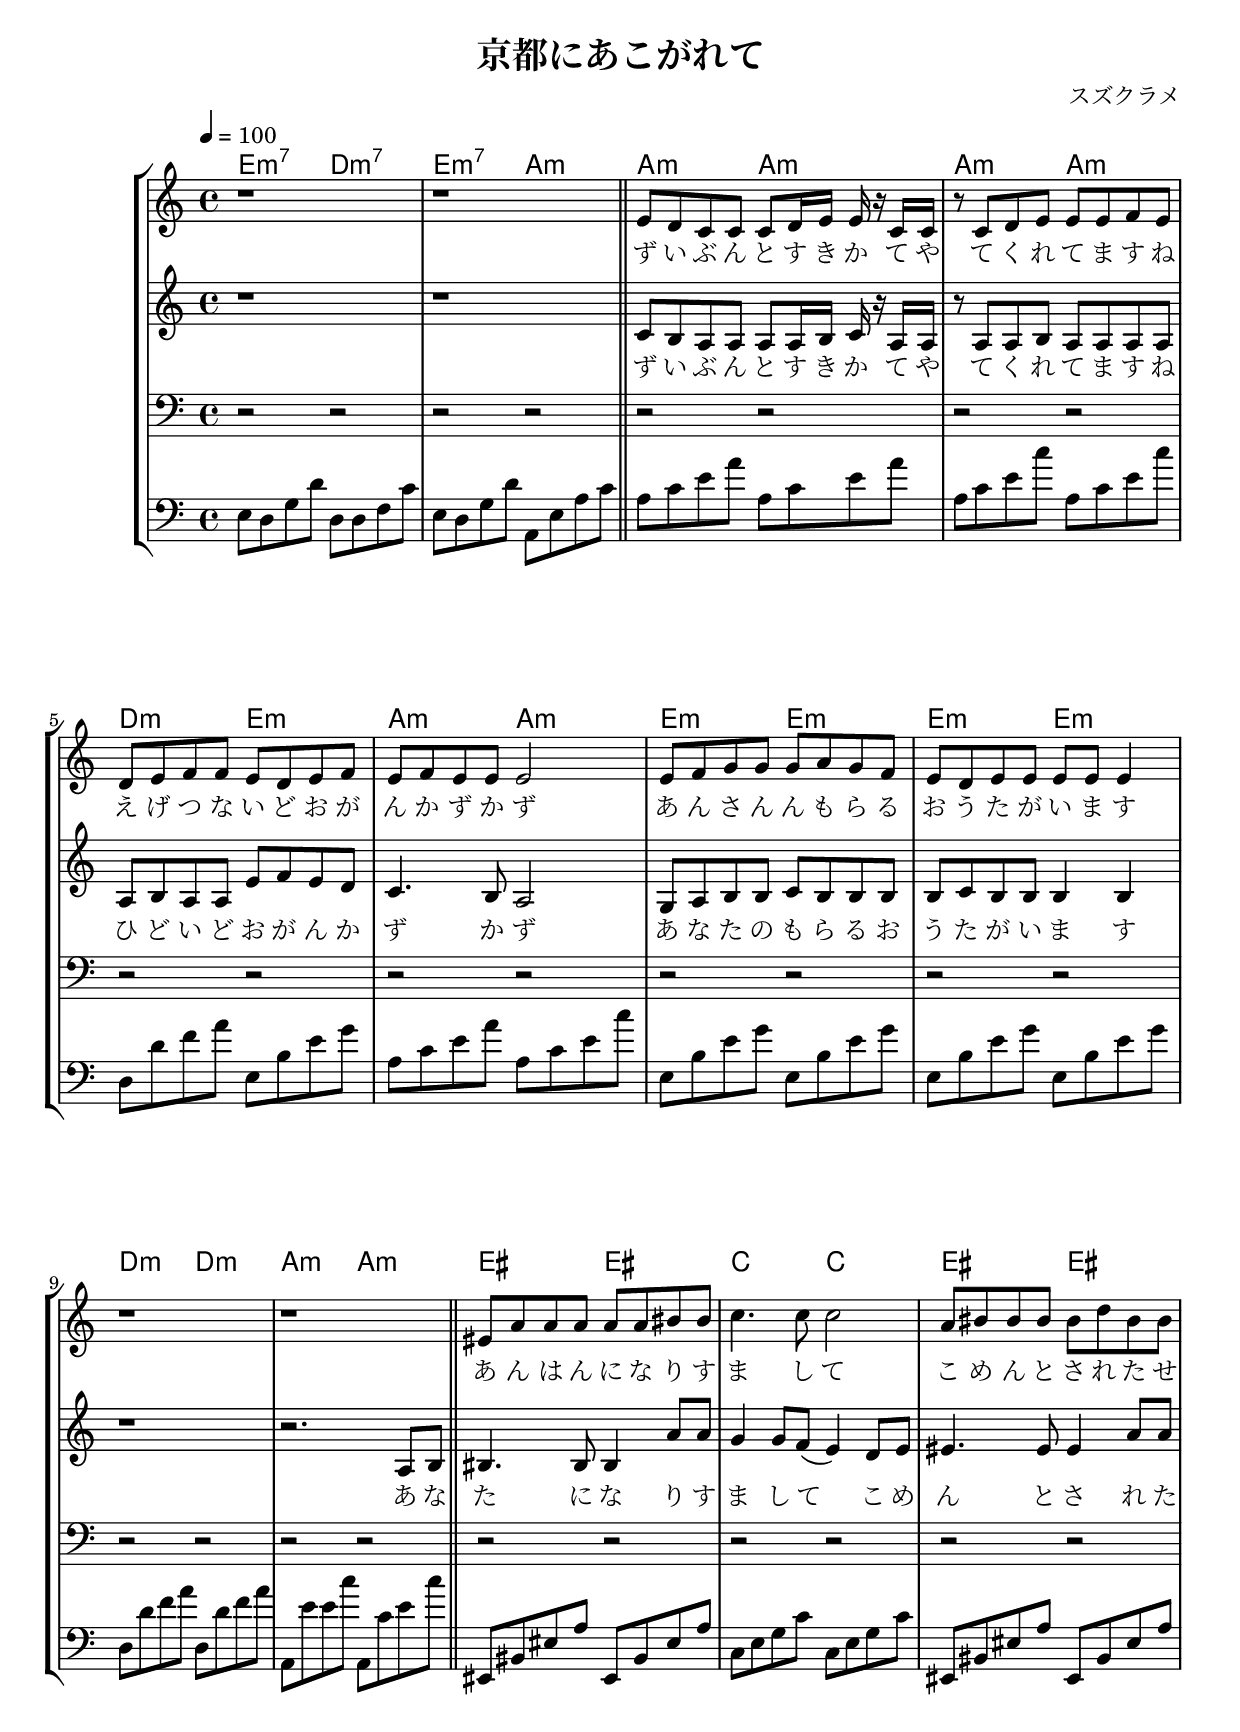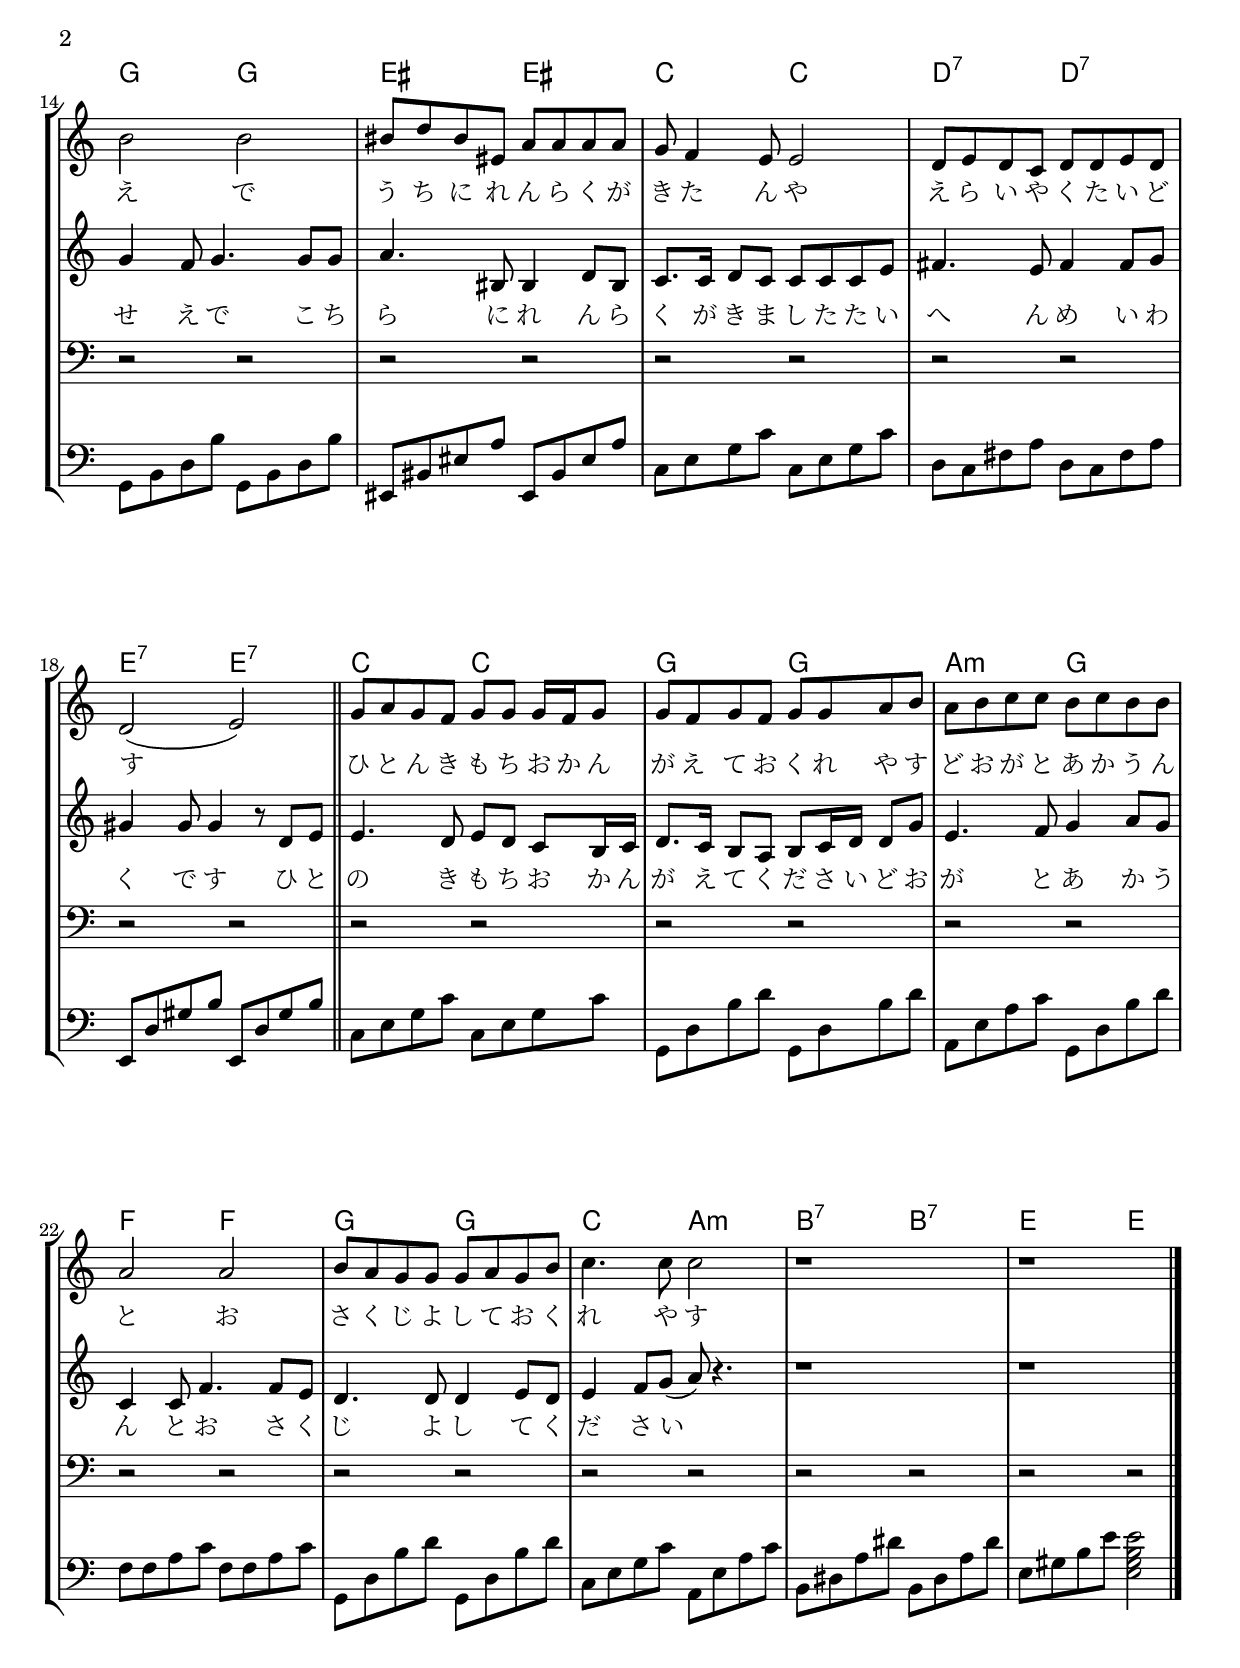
\version "2.12.1"

\header {
	title = \markup {京都にあこがれて}
	composer = \markup \center-column {スズクラメ}
}

harmony = \chordmode {
	e2:min7 d:min7 e:min7 a:m 

	a:m a:m a:m a:m d:m e:m a:m a:m e:m e:m e:m e:m d:m d:m a:m a:m 

	eis eis c c eis eis g g eis eis c c d:7 d:7 e:7 e:7 

	c c g g a:m g f f g g c a:m b:7 b:7 e e 
}

melody = {
	\key c \major
	\tempo 4 = 100
	r1 | r1   
	\set Staff.midiInstrument = #"mmi0.42"
	e'8  d'8  c'8  c'8  c'8  d'16  e'16  e'16  r16  c'16  c'16 
	r8  c'8  d'8  e'8  e'8  e'8  f'8  e'8 
	d'8  e'8  f'8  f'8  e'8  d'8  e'8  f'8 
	e'8  f'8  e'8  e'8  e'2 
	e'8  f'8  g'8  g'8  g'8  a'8  g'8  f'8 
	e'8  d'8  e'8  e'8  e'8  e'8  e'4
	r1 r1 	\set Staff.midiInstrument = #"mmi0.42"
	 eis'8  a'8  a'8  a'8  a'8  a'8  bis'8  bis'8 
	c''4.  c''8  c''2 
	a'8  bis'8  bis'8  bis'8  bis'8  d''8  bis'8  bis'8 
	b'2  b'2 
	bis'8  d''8  bis'8  eis'8  a'8  a'8  a'8  a'8 
	g'8  f'4  e'8  e'2 
	d'8  e'8  d'8  c'8  d'8  d'8  e'8  d'8 
	d'2  (e'2)
	\set Staff.midiInstrument = #"mmi0.42"
	 g'8  a'8  g'8  f'8  g'8  g'8  g'16  f'16  g'8 
	g'8  f'8  g'8  f'8  g'8  g'8  a'8  b'8 
	a'8  b'8  c''8  c''8  b'8  c''8  b'8  b'8 
	a'2  a'2 
	b'8  a'8  g'8  g'8  g'8  a'8  g'8  b'8 
	c''4.  c''8  c''2
	r1 r1 	\bar "|."
}

words = \lyricmode {
	
	ず  い  ぶ  ん  と  す  き  か  て  や  て  く  れ  て  ま  す  ね  え  げ  つ  な  い  ど  お  が  ん  か  ず  か  ず  あ  ん  さ  ん  ん  も  ら  る  お  う  た  が  い  ま  す  
	あ  ん  は  ん  に  な  り  す  ま  し  て  こ  め  ん  と  さ  れ  た  せ  え  で  う  ち  に  れ  ん  ら  く  が  き  た  ん  や  え  ら  い  や  く  た  い  ど  す  
	ひ  と  ん  き  も  ち  お  か  ん  が  え  て  お  く  れ  や  す  ど  お  が  と  あ  か  う  ん  と  お  さ  く  じ  よ  し  て  お  く  れ  や  す  
}

secondmelody = {
	\key c \major
	\tempo 4 = 100
	r1 | r1   
	\set Staff.midiInstrument = #"fss0.35"
	c'8  b8  a8  a8  a8  a16  b16  c'16  r16  a16  a16 
	r8  a8  a8  b8  a8  a8  a8  a8 
	a8  b8  a8  a8  e'8  f'8  e'8  d'8 
	c'4.  b8  a2 
	g8  a8  b8  b8  c'8  b8  b8  b8 
	b8  c'8  b8  b8  b4  b4
	r1 r2. 	\set Staff.midiInstrument = #"fss0.35"
	a8  b8 
	bis4.  bis8  bis4  a'8  a'8 
	g'4  g'8  f'8  (e'4)  d'8  e'8 
	eis'4.  eis'8  eis'4  a'8  a'8 
	g'4  f'8  g'4.  g'8  g'8 
	a'4.  bis8  bis4  d'8  bis8 
	c'8.  c'16  d'8  c'8  c'8  c'8  c'8  e'8 
	fis'4.  e'8  fis'4  fis'8  g'8 
	gis'4  gis'8  gis'4  	r8 	\set Staff.midiInstrument = #"fss0.35"
	d'8  e'8 
	e'4.  d'8  e'8  d'8  c'8  b16  c'16 
	d'8.  c'16  b8  a8  b8  c'16  d'16  d'8  g'8 
	e'4.  f'8  g'4  a'8  g'8 
	c'4  c'8  f'4.  f'8  e'8 
	d'4.  d'8  d'4  e'8  d'8 
	e'4  f'8  g'8  (a'8)  	r4. r1 r1 	\bar "|."
}

secondwords = \lyricmode {
	
	ず  い  ぶ  ん  と  す  き  か  て  や  て  く  れ  て  ま  す  ね  ひ  ど  い  ど  お  が  ん  か  ず  か  ず  あ  な  た  の  も  ら  る  お  う  た  が  い  ま  す  
	あ  な  た  に  な  り  す  ま  し  て  こ  め  ん  と  さ  れ  た  せ  え  で  こ  ち  ら  に  れ  ん  ら  く  が  き  ま  し  た  た  い  へ  ん  め  い  わ  く  で  す  
	ひ  と  の  き  も  ち  お  か  ん  が  え  て  く  だ  さ  い  ど  お  が  と  あ  か  う  ん  と  お  さ  く  じ  よ  し  て  く  だ  さ  い  
}

tempochange = {
	\tempo 4 = 100
	r1 | r1 \bar "||"
	\tempo 4 = 100
	r1 | r1 | r1 | r1 | r1 | r1 | r1 | r1 \bar "||"
	\tempo 4 = 100
	r1 | r1 | r1 | r1 | r1 | r1 | r1 | r1 \bar "||"
	\tempo 4 = 100
	r1 | r1 | r1 | r1 | r1 | r1 | r1 | r1 \bar "|."
}

mainacc = {
	\clef bass
	\set Staff.midiInstrument = #"Steel Drums"
	\key c \major
	\tempo 4 = 100
	r2
	r2
	r2
	r2
	\bar "||"

	\set Staff.midiInstrument = #"Steel Drums"
	r2
	r2
	r2
	r2
	r2
	r2
	r2
	r2
	r2
	r2
	r2
	r2
	r2
	r2
	r2
	r2
	\bar "||"

	\set Staff.midiInstrument = #"Steel Drums"
	r2
	r2
	r2
	r2
	r2
	r2
	r2
	r2
	r2
	r2
	r2
	r2
	r2
	r2
	r2
	r2
	\bar "||"

	\set Staff.midiInstrument = #"Steel Drums"
	r2
	r2
	r2
	r2
	r2
	r2
	r2
	r2
	r2
	r2
	r2
	r2
	r2
	r2
	r2
	r2
	\bar "|."
}

subacc = {
	\clef bass
	\set Staff.midiInstrument = #"Shamisen"
	\key c \major
	\tempo 4 = 100
	e8 d8 g8 d'8
	d8 d8 f8 c'8
	e8 d8 g8 d'8
	a,8 e8 a8 c'8
	\bar "||"

	\set Staff.midiInstrument = #"Shamisen"
	a8 c'8 e'8 a'8
	a8 c'8 e'8 a'8
	a8 c'8 e'8 c''8
	a8 c'8 e'8 c''8
	d8 d'8 f'8 a'8
	e8 b8 e'8 g'8
	a8 c'8 e'8 a'8
	a8 c'8 e'8 c''8
	e8 b8 e'8 g'8
	e8 b8 e'8 g'8
	e8 b8 e'8 g'8
	e8 b8 e'8 g'8
	d8 d'8 f'8 a'8
	d8 d'8 f'8 a'8
	a,8 e'8 e'8 c''8
	a,8 c'8 e'8 c''8
	\bar "||"

	\set Staff.midiInstrument = #"Shamisen"
	eis,8 bis,8 eis8 a8
	eis,8 bis,8 eis8 a8
	c8 e8 g8 c'8
	c8 e8 g8 c'8
	eis,8 bis,8 eis8 a8
	eis,8 bis,8 eis8 a8
	g,8 b,8 d8 b8
	g,8 b,8 d8 b8
	eis,8 bis,8 eis8 a8
	eis,8 bis,8 eis8 a8
	c8 e8 g8 c'8
	c8 e8 g8 c'8
	d8 c8 fis8 a8
	d8 c8 fis8 a8
	e,8 d8 gis8 b8
	e,8 d8 gis8 b8
	\bar "||"

	\set Staff.midiInstrument = #"Shamisen"
	c8 e8 g8 c'8
	c8 e8 g8 c'8
	g,8 d8 b8 d'8
	g,8 d8 b8 d'8
	a,8 e8 a8 c'8
	g,8 d8 b8 d'8
	f8 f8 a8 c'8
	f8 f8 a8 c'8
	g,8 d8 b8 d'8
	g,8 d8 b8 d'8
	c8 e8 g8 c'8
	a,8 e8 a8 c'8
	b,8 dis8 a8 dis'8
	b,8 dis8 a8 dis'8
	e8 gis8 b8 e'8
	<e gis b e'>2
	\bar "|."
}

percA = {
	\drummode {
	r1 |r1 \bar "||"
	r1 |r1 |r1 |r1 |r1 |r1 |r1 |r1 \bar "||"
	r1 |r1 |r1 |r1 |r1 |r1 |r1 |r1 \bar "||"
	r1 |r1 |r1 |r1 |r1 |r1 |r1 |r1 \bar "|."
	}
}

percB = {
	\drummode {
	r1 |r1 \bar "||"
	r1 |r1 |r1 |r1 |r1 |r1 |r1 |r1 \bar "||"
	r1 |r1 |r1 |r1 |r1 |r1 |r1 |r1 \bar "||"
	r1 |r1 |r1 |r1 |r1 |r1 |r1 |r1 \bar "|."
	}
}

percC = {
	\drummode {
	r1 |r1 \bar "||"
	r1 |r1 |r1 |r1 |r1 |r1 |r1 |r1 \bar "||"
	r1 |r1 |r1 |r1 |r1 |r1 |r1 |r1 \bar "||"
	r1 |r1 |r1 |r1 |r1 |r1 |r1 |r1 \bar "|."
	}
}

percD = {
	\drummode {
	r1 |r1 \bar "||"
	r1 |r1 |r1 |r1 |r1 |r1 |r1 |r1 \bar "||"
	r1 |r1 |r1 |r1 |r1 |r1 |r1 |r1 \bar "||"
	r1 |r1 |r1 |r1 |r1 |r1 |r1 |r1 \bar "|."
	}
}

percE = {
	\drummode {
	r1 |r1 \bar "||"
	r1 |r1 |r1 |r1 |r1 |r1 |r1 |r1 \bar "||"
	r1 |r1 |r1 |r1 |r1 |r1 |r1 |r1 \bar "||"
	r1 |r1 |r1 |r1 |r1 |r1 |r1 |r1 \bar "|."
	}
}

\score {
	<<
		\new StaffGroup <<
			\new ChordNames {\harmony}
			\new Voice = "melody" {\melody}
			\new Lyrics \lyricsto "melody" \words
			\new Voice = "secondmelody" {\secondmelody}
			\new Lyrics \lyricsto "secondmelody" \secondwords
			\new Staff = "mainacc" {\mainacc}
			\new Staff = "subacc" {\subacc}
		>>
	>>
	\layout { }
}
